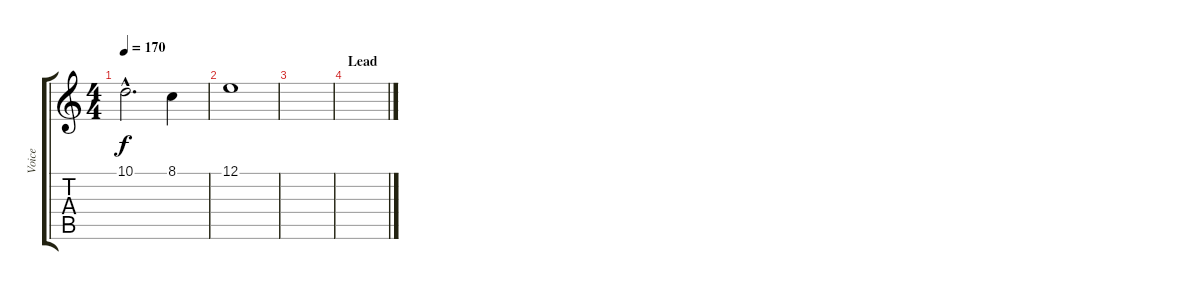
\track ("Voice" "Voice") {instrument lead6voice}
\staff {score tabs}
\tuning (E4 B3 G3 D3 A2 E2) {hide}
\ts (4 4)
\tempo 170
\clef g2
\ks c
10.1{hac}.2{d dy f} 8.1.4 |
12.1.1 |
|
\section ("" "Lead")
